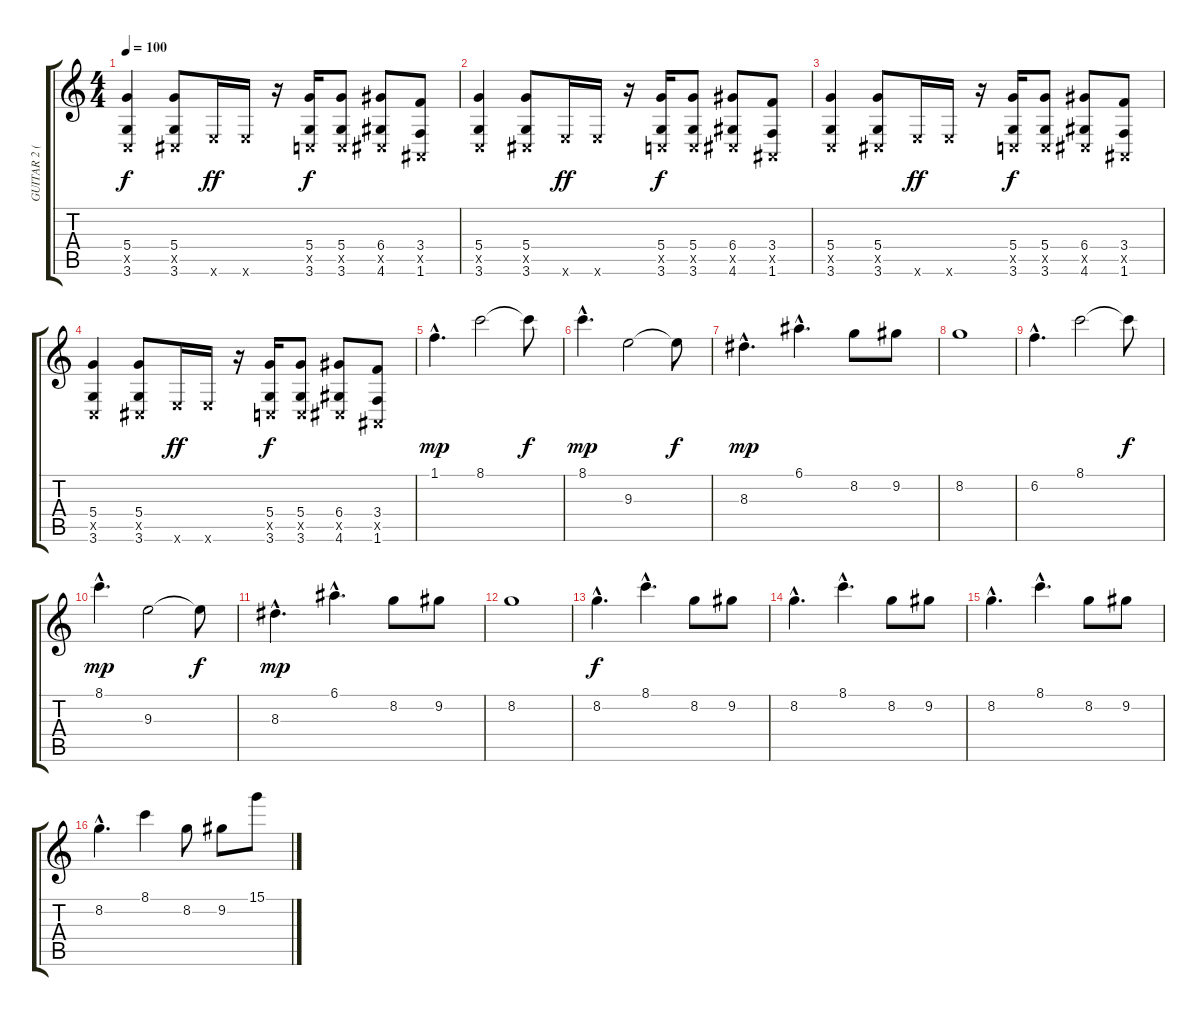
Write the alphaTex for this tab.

\track ("GUITAR 2 ( Head ) - Sir Headly" "GUITAR 2 (") {instrument overdrivenguitar}
\staff {score tabs}
\tuning (E4 B3 G3 D3 A2 E2) {hide}
\ts (4 4)
\tempo 100
\clef g2
\ks c
(5.4 -9.5{x} 3.6).4{dy f volume 16 instrument overdrivenguitar} (5.4 -8.5{x} 3.6).8 0.6{x}.16{dy ff} 0.6{x}.16 r.16 (5.4 -9.5{x} 3.6).16{dy f} (5.4 -9.5{x} 3.6).8 (6.4 -8.5{x} 4.6).8 (3.4 -11.5{x} 1.6).8 |
(5.4 -9.5{x} 3.6).4{volume 16 instrument overdrivenguitar} (5.4 -8.5{x} 3.6).8 0.6{x}.16{dy ff} 0.6{x}.16 r.16 (5.4 -9.5{x} 3.6).16{dy f} (5.4 -9.5{x} 3.6).8 (6.4 -8.5{x} 4.6).8 (3.4 -11.5{x} 1.6).8 |
(5.4 -9.5{x} 3.6).4{volume 16 instrument overdrivenguitar} (5.4 -8.5{x} 3.6).8 0.6{x}.16{dy ff} 0.6{x}.16 r.16 (5.4 -9.5{x} 3.6).16{dy f} (5.4 -9.5{x} 3.6).8 (6.4 -8.5{x} 4.6).8 (3.4 -11.5{x} 1.6).8 |
(5.4 -9.5{x} 3.6).4{volume 16 instrument overdrivenguitar} (5.4 -8.5{x} 3.6).8 0.6{x}.16{dy ff} 0.6{x}.16 r.16 (5.4 -9.5{x} 3.6).16{dy f} (5.4 -9.5{x} 3.6).8 (6.4 -8.5{x} 4.6).8 (3.4 -11.5{x} 1.6).8 |
1.1{hac}.4{d dy mp} 8.1.2 8.1{t}.8{dy f} |
8.1{hac}.4{d dy mp} 9.3.2 9.3{t}.8{dy f} |
8.3{hac}.4{d dy mp} 6.1{hac}.4{d} 8.2.8 9.2.8 |
8.2.1 |
6.2{hac}.4{d} 8.1.2 8.1{t}.8{dy f} |
8.1{hac}.4{d dy mp} 9.3.2 9.3{t}.8{dy f} |
8.3{hac}.4{d dy mp} 6.1{hac}.4{d} 8.2.8 9.2.8 |
8.2.1 |
8.2{hac}.4{d dy f} 8.1{hac}.4{d} 8.2.8 9.2.8 |
8.2{hac}.4{d} 8.1{hac}.4{d} 8.2.8 9.2.8 |
8.2{hac}.4{d} 8.1{hac}.4{d} 8.2.8 9.2.8 |
8.2{hac}.4{d} 8.1.4 8.2.8 9.2.8 15.1.8
